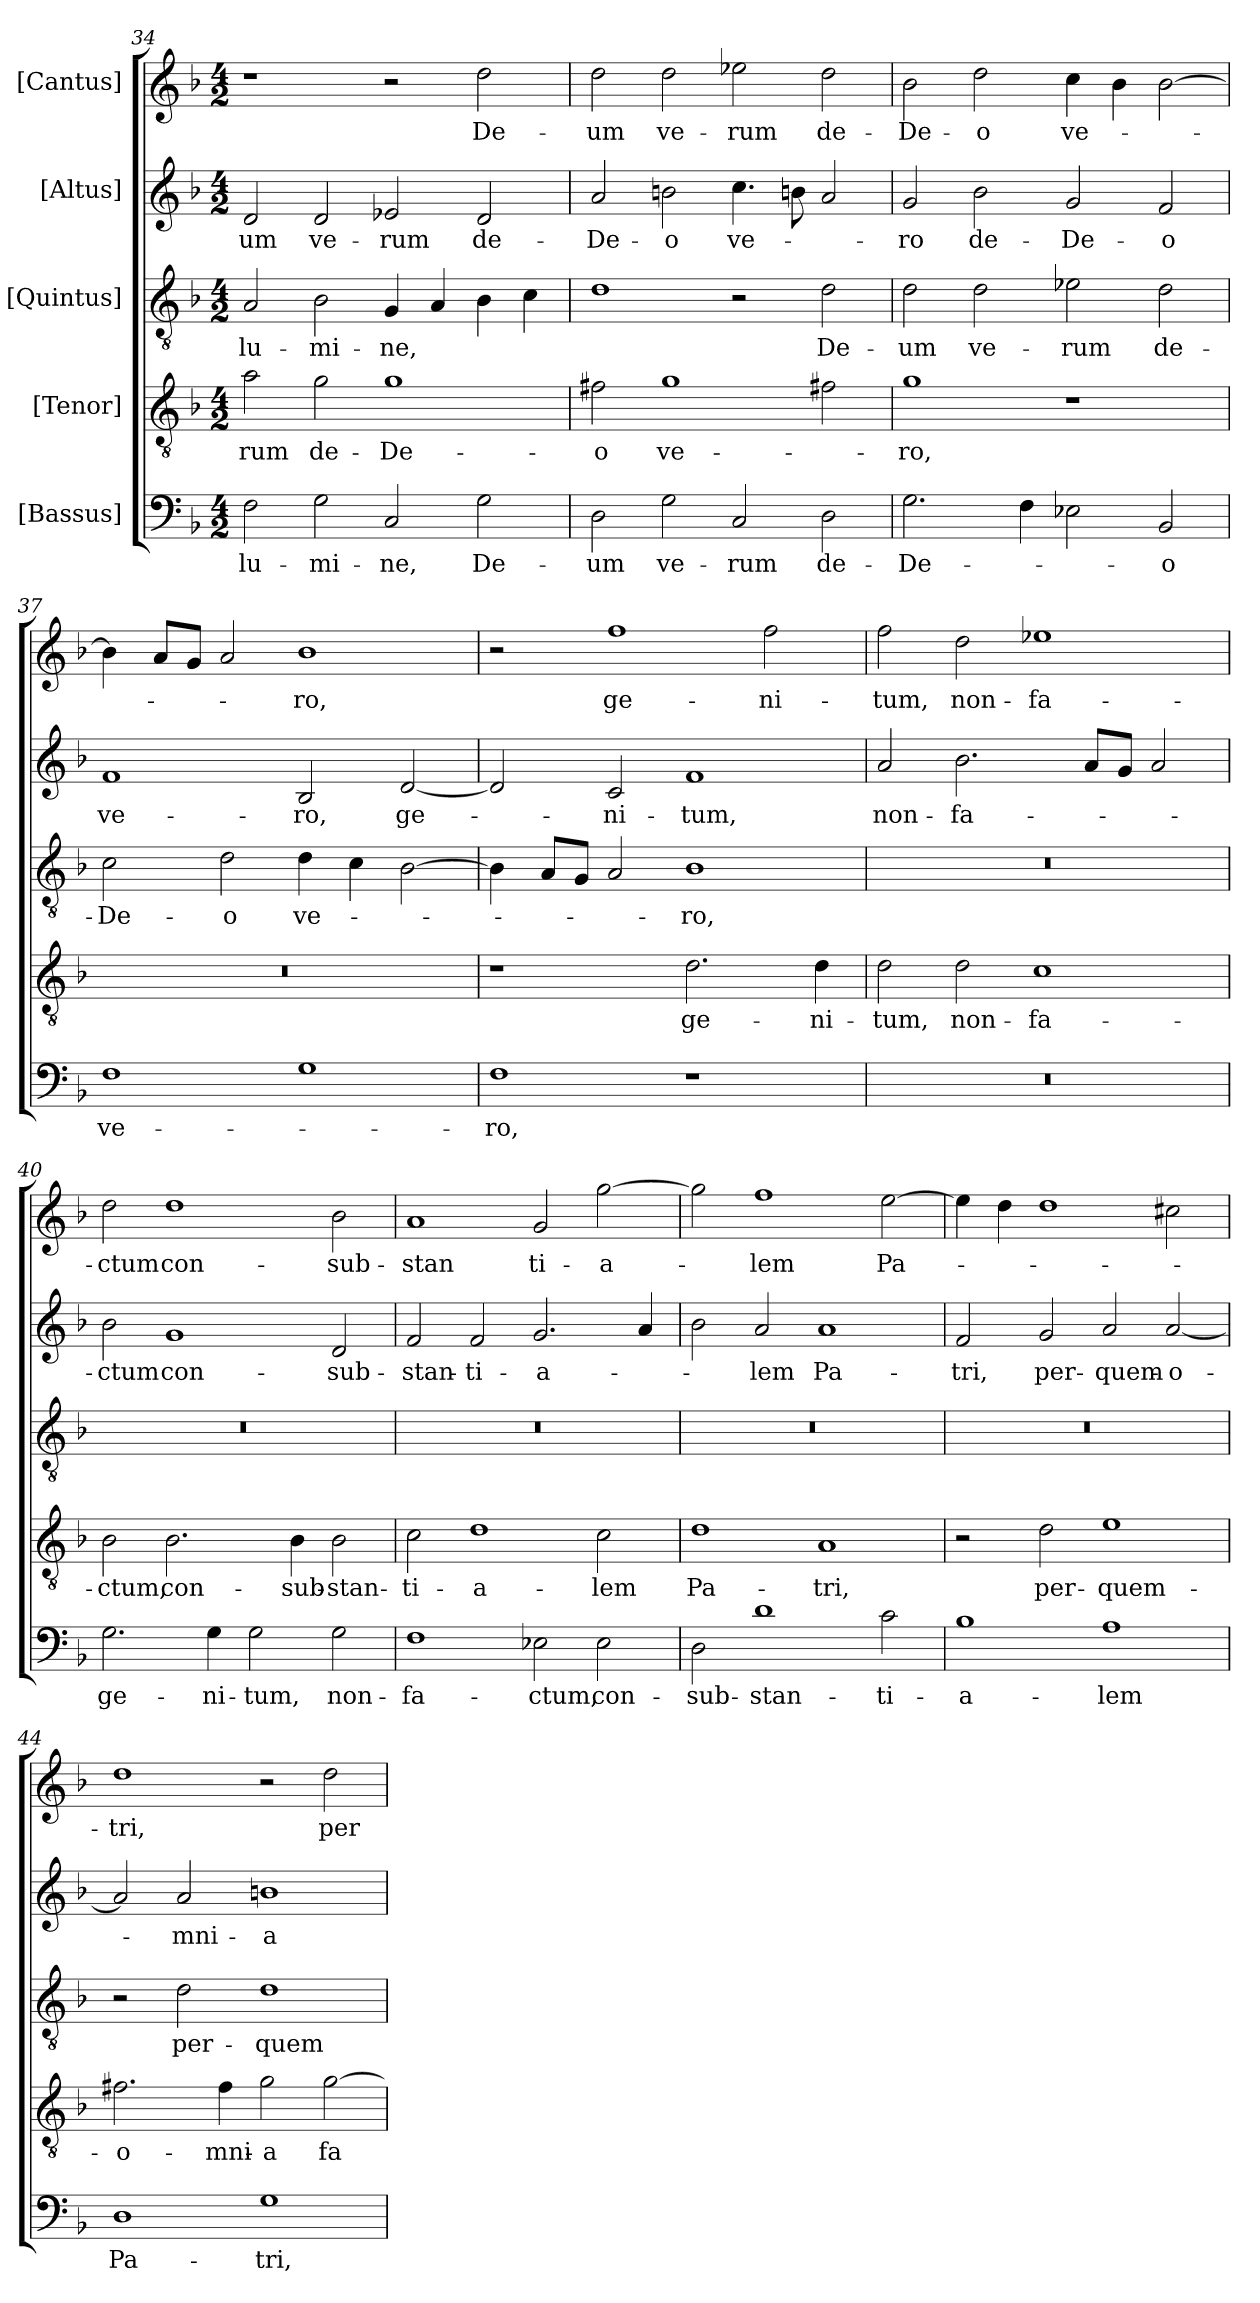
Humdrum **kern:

**kern	**text	**kern	**text	**kern	**text	**kern	**text	**kern	**text
*part5	*part5	*part4	*part4	*part3	*part3	*part2	*part2	*part1	*part1
*staff5	*staff5	*staff4	*staff4	*staff3	*staff3	*staff2	*staff2	*staff1	*staff1
*I"[Bassus]	*	*I"[Tenor]	*	*I"[Quintus]	*	*I"[Altus]	*	*I"[Cantus]	*
*clefF4	*	*clefGv2	*	*clefGv2	*	*clefG2	*	*clefG2	*
*k[b-]	*	*k[b-]	*	*k[b-]	*	*k[b-]	*	*k[b-]	*
*M4/2	*	*M4/2	*	*M4/2	*	*M4/2	*	*M4/2	*
=34	=34	=34	=34	=34	=34	=34	=34	=34	=34
2F\	lu-	2a\	-rum	2A/	lu-	2d/	-um	1r	.
2G\	-mi-	2g\	de-	2B-\	-mi-	2d/	ve-	.	.
2C/	-ne,	1g\	De-	4G/	-ne,	2e-X/	-rum	2r	.
.	.	.	.	4A/	.	.	.	.	.
2G\	De-	.	.	4B-\	.	2d/	de-	2dd\	De-
.	.	.	.	4c\	.	.	.	.	.
=35	=35	=35	=35	=35	=35	=35	=35	=35	=35
2D\	-um	2f#X\	-o	1d\	.	2a/	De-	2dd\	-um
2G\	ve-	1g\	ve-	.	.	2bn\	-o	2dd\	ve-
2C/	-rum	.	.	2r	.	4.cc\	ve-	2ee-X\	-rum
.	.	.	.	.	.	8bn\	.	.	.
2D\	de-	2f#X\	.	2d\	De-	2a/	.	2dd\	de-
=36	=36	=36	=36	=36	=36	=36	=36	=36	=36
2.G\	De-	1g\	-ro,	2d\	-um	2g/	-ro	2b-\	De-
.	.	.	.	2d\	ve-	2b-\	de-	2dd\	-o
4F\	.	.	.	.	.	.	.	.	.
2E-X\	.	1r	.	2e-X\	-rum	2g/	De-	4cc\	ve-
.	.	.	.	.	.	.	.	4b-\	.
2BB-/	-o	.	.	2d\	de-	2f/	-o	[2b-\	.
=37	=37	=37	=37	=37	=37	=37	=37	=37	=37
1F\	ve-	0r	.	2c\	De-	1f/	ve-	4b-\]	.
.	.	.	.	.	.	.	.	8a/L	.
.	.	.	.	.	.	.	.	8g/J	.
.	.	.	.	2d\	-o	.	.	2a/	.
1G\	.	.	.	4d\	ve-	2B-/	-ro,	1b-\	-ro,
.	.	.	.	4c\	.	.	.	.	.
.	.	.	.	[2B-\	.	[2d/	ge-	.	.
=38	=38	=38	=38	=38	=38	=38	=38	=38	=38
1F\	-ro,	1r	.	4B-\]	.	2d/]	.	2r	.
.	.	.	.	8A/L	.	.	.	.	.
.	.	.	.	8G/J	.	.	.	.	.
.	.	.	.	2A/	.	2c/	-ni-	1ff\	ge-
1r	.	2.d\	ge-	1B-\	-ro,	1f/	-tum,	.	.
.	.	.	.	.	.	.	.	2ff\	-ni-
.	.	4d\	-ni-	.	.	.	.	.	.
=39	=39	=39	=39	=39	=39	=39	=39	=39	=39
0r	.	2d\	-tum,	0r	.	2a/	non-	2ff\	-tum,
.	.	2d\	non-	.	.	2.b-\	fa-	2dd\	non-
.	.	1c\	fa-	.	.	.	.	1ee-X\	fa-
.	.	.	.	.	.	8a/L	.	.	.
.	.	.	.	.	.	8g/J	.	.	.
.	.	.	.	.	.	2a/	.	.	.
=40	=40	=40	=40	=40	=40	=40	=40	=40	=40
2.G\	ge-	2B-\	-ctum,	0r	.	2b-\	-ctum	2dd\	-ctum
.	.	2.B-\	con-	.	.	1g/	con-	1dd\	con-
4G\	-ni-	.	.	.	.	.	.	.	.
2G\	-tum,	.	.	.	.	.	.	.	.
.	.	4B-\	-sub-	.	.	.	.	.	.
2G\	non-	2B-\	-stan-	.	.	2d/	-sub-	2b-\	-sub-
=41	=41	=41	=41	=41	=41	=41	=41	=41	=41
1F\	fa-	2c\	-ti-	0r	.	2f/	-stan-	1a/	-stan
.	.	1d\	-a-	.	.	2f/	-ti-	.	.
2E-X\	-ctum,	.	.	.	.	2.g/	-a-	2g/	ti-
2E-\	con-	2c\	-lem	.	.	.	.	[2gg\	-a-
.	.	.	.	.	.	4a/	.	.	.
=42	=42	=42	=42	=42	=42	=42	=42	=42	=42
2D\	-sub-	1d\	Pa-	0r	.	2b-\	.	2gg\]	.
1d\	-stan-	.	.	.	.	2a/	-lem	1ff\	-lem
.	.	1A/	-tri,	.	.	1a/	Pa-	.	.
2c\	-ti-	.	.	.	.	.	.	[2ee\	Pa-
=43	=43	=43	=43	=43	=43	=43	=43	=43	=43
1B-\	-a-	2r	.	0r	.	2f/	-tri,	4ee\]	.
.	.	.	.	.	.	.	.	4dd\	.
.	.	2d\	per-	.	.	2g/	per-	1dd\	.
1A\	-lem	1e\	quem-	.	.	2a/	quem-	.	.
.	.	.	.	.	.	[2a/	o-	2cc#X\	.
=44	=44	=44	=44	=44	=44	=44	=44	=44	=44
1D\	Pa-	2.f#X\	o-	2r	.	2a/]	.	1dd\	-tri,
.	.	.	.	2d\	per-	2a/	-mni-	.	.
.	.	4f#\	-mni-	.	.	.	.	.	.
1G\	-tri,	2g\	-a	1d\	quem-	1bn\	-a	2r	.
.	.	[2g\	fa-	.	.	.	.	2dd\	per-
=	=	=	=	=	=	=	=	=	=
*-	*-	*-	*-	*-	*-	*-	*-	*-	*-
